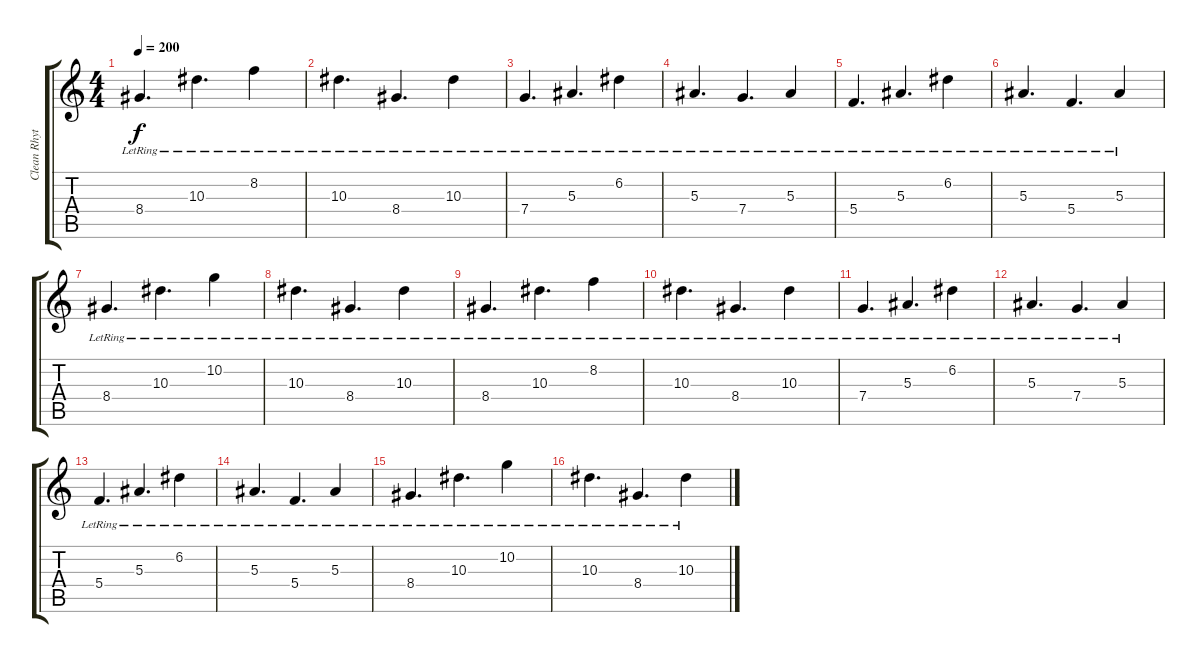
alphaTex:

\track ("Clean Rhythm Middle-Esque" "Clean Rhyt") {instrument electricguitarclean}
\staff {score tabs}
\tuning (D4 A3 F3 C3 G2 C2) {hide}
\ts (4 4)
\tempo 200
\clef g2
\ks c
8.4{lr}.4{d dy f} 10.3{lr}.4{d} 8.2{lr}.4 |
10.3{lr}.4{d} 8.4{lr}.4{d} 10.3{lr}.4 |
7.4{lr}.4{d} 5.3{lr}.4{d} 6.2{lr}.4 |
5.3{lr}.4{d} 7.4{lr}.4{d} 5.3{lr}.4 |
5.4{lr}.4{d} 5.3{lr}.4{d} 6.2{lr}.4 |
5.3{lr}.4{d} 5.4{lr}.4{d} 5.3{lr}.4 |
8.4{lr}.4{d} 10.3{lr}.4{d} 10.2{lr}.4 |
10.3{lr}.4{d} 8.4{lr}.4{d} 10.3{lr}.4 |
8.4{lr}.4{d} 10.3{lr}.4{d} 8.2{lr}.4 |
10.3{lr}.4{d} 8.4{lr}.4{d} 10.3{lr}.4 |
7.4{lr}.4{d} 5.3{lr}.4{d} 6.2{lr}.4 |
5.3{lr}.4{d} 7.4{lr}.4{d} 5.3{lr}.4 |
5.4{lr}.4{d} 5.3{lr}.4{d} 6.2{lr}.4 |
5.3{lr}.4{d} 5.4{lr}.4{d} 5.3{lr}.4 |
8.4{lr}.4{d} 10.3{lr}.4{d} 10.2{lr}.4 |
10.3{lr}.4{d} 8.4{lr}.4{d} 10.3{lr}.4
